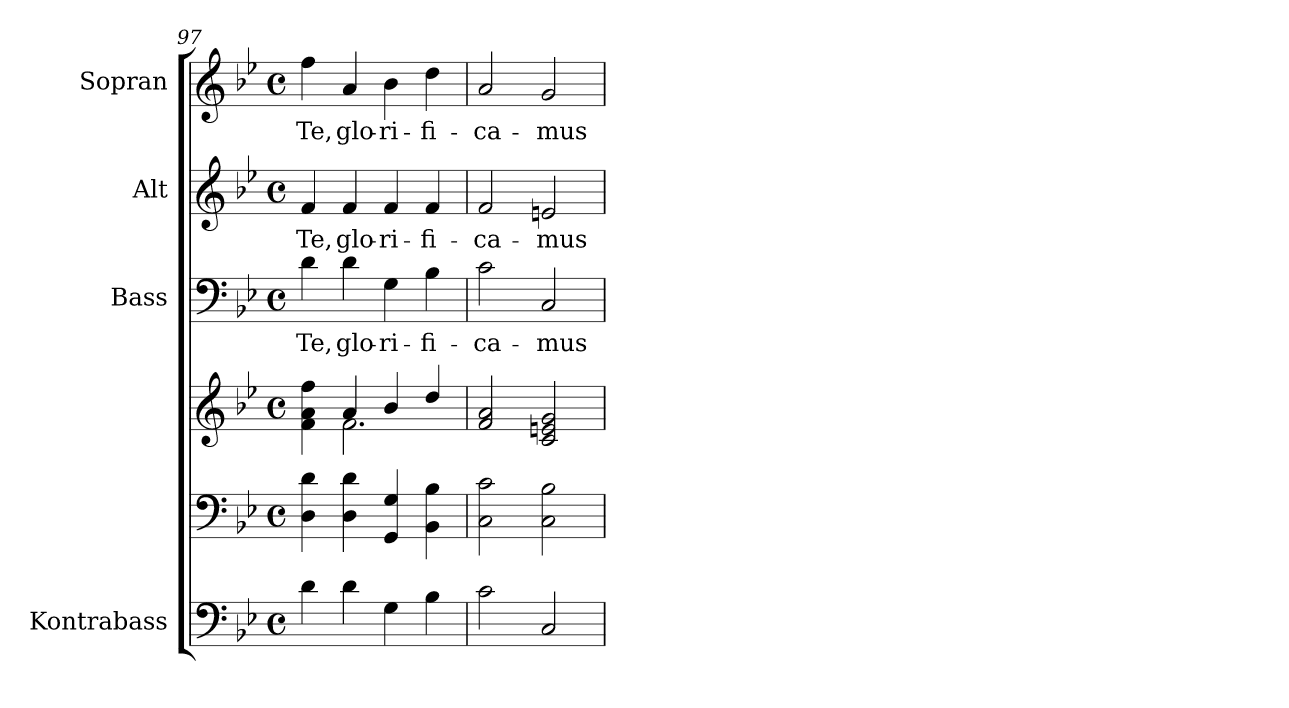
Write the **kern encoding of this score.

**kern	**kern	**kern	**kern	**text	**kern	**text	**kern	**text
*part5	*part4	*part4	*part3	*part3	*part2	*part2	*part1	*part1
*staff6	*staff5	*staff4	*staff3	*staff3	*staff2	*staff2	*staff1	*staff1
*I"Kontrabass	*	*	*I"Bass	*	*I"Alt	*	*I"Sopran	*
*I'Kb.	*	*	*I'B.	*	*I'A.	*	*I'S.	*
!!LO:PB:g=z
*clefF4	*clefF4	*clefG2	*clefF4	*	*clefG2	*	*clefG2	*
*ITrd7c12	*	*	*	*	*	*	*	*
*k[b-e-]	*k[b-e-]	*k[b-e-]	*k[b-e-]	*	*k[b-e-]	*	*k[b-e-]	*
*B-:	*B-:	*B-:	*B-:	*	*B-:	*	*B-:	*
*M4/4	*M4/4	*M4/4	*M4/4	*	*M4/4	*	*M4/4	*
*met(c)	*met(c)	*met(c)	*met(c)	*	*met(c)	*	*met(c)	*
=97	=97	=97	=97	=97	=97	=97	=97	=97
*	*	*^	*	*	*	*	*	*
!	!	!	!	!	!LO:LY:b	!	!LO:LY:b	!	!LO:LY:b
4D\	4D\ 4d\	4f\ 4a\ 4ff\	4ryy	4d\	Te,	4f/	Te,	4ff\	Te,
!	!	!	!	!	!LO:LY:b	!	!LO:LY:b	!	!LO:LY:b
4D\	4D\ 4d\	4a/	2.f\	4d\	glo-	4f/	glo-	4a/	glo-
!	!	!	!	!	!LO:LY:b	!	!LO:LY:b	!	!LO:LY:b
4GG\	4GG/ 4G/	4b-/	.	4G\	-ri-	4f/	-ri-	4b-\	-ri-
!	!	!	!	!	!LO:LY:b	!	!LO:LY:b	!	!LO:LY:b
4BB-\	4BB-\ 4B-\	4dd/	.	4B-\	-fi-	4f/	-fi-	4dd\	-fi-
*	*	*v	*v	*	*	*	*	*	*
=98	=98	=98	=98	=98	=98	=98	=98	=98
!	!	!	!	!LO:LY:b	!	!LO:LY:b	!	!LO:LY:b
2C\	2C\ 2c\	2f/ 2a/	2c\	-ca-	2f/	-ca-	2a/	-ca-
!	!	!	!	!LO:LY:b	!	!LO:LY:b	!	!LO:LY:b
2CC/	2C\ 2B-\	2c/ 2en/ 2g/	2C/	-mus	2en/	-mus	2g/	-mus
=	=	=	=	=	=	=	=	=
*-	*-	*-	*-	*-	*-	*-	*-	*-
